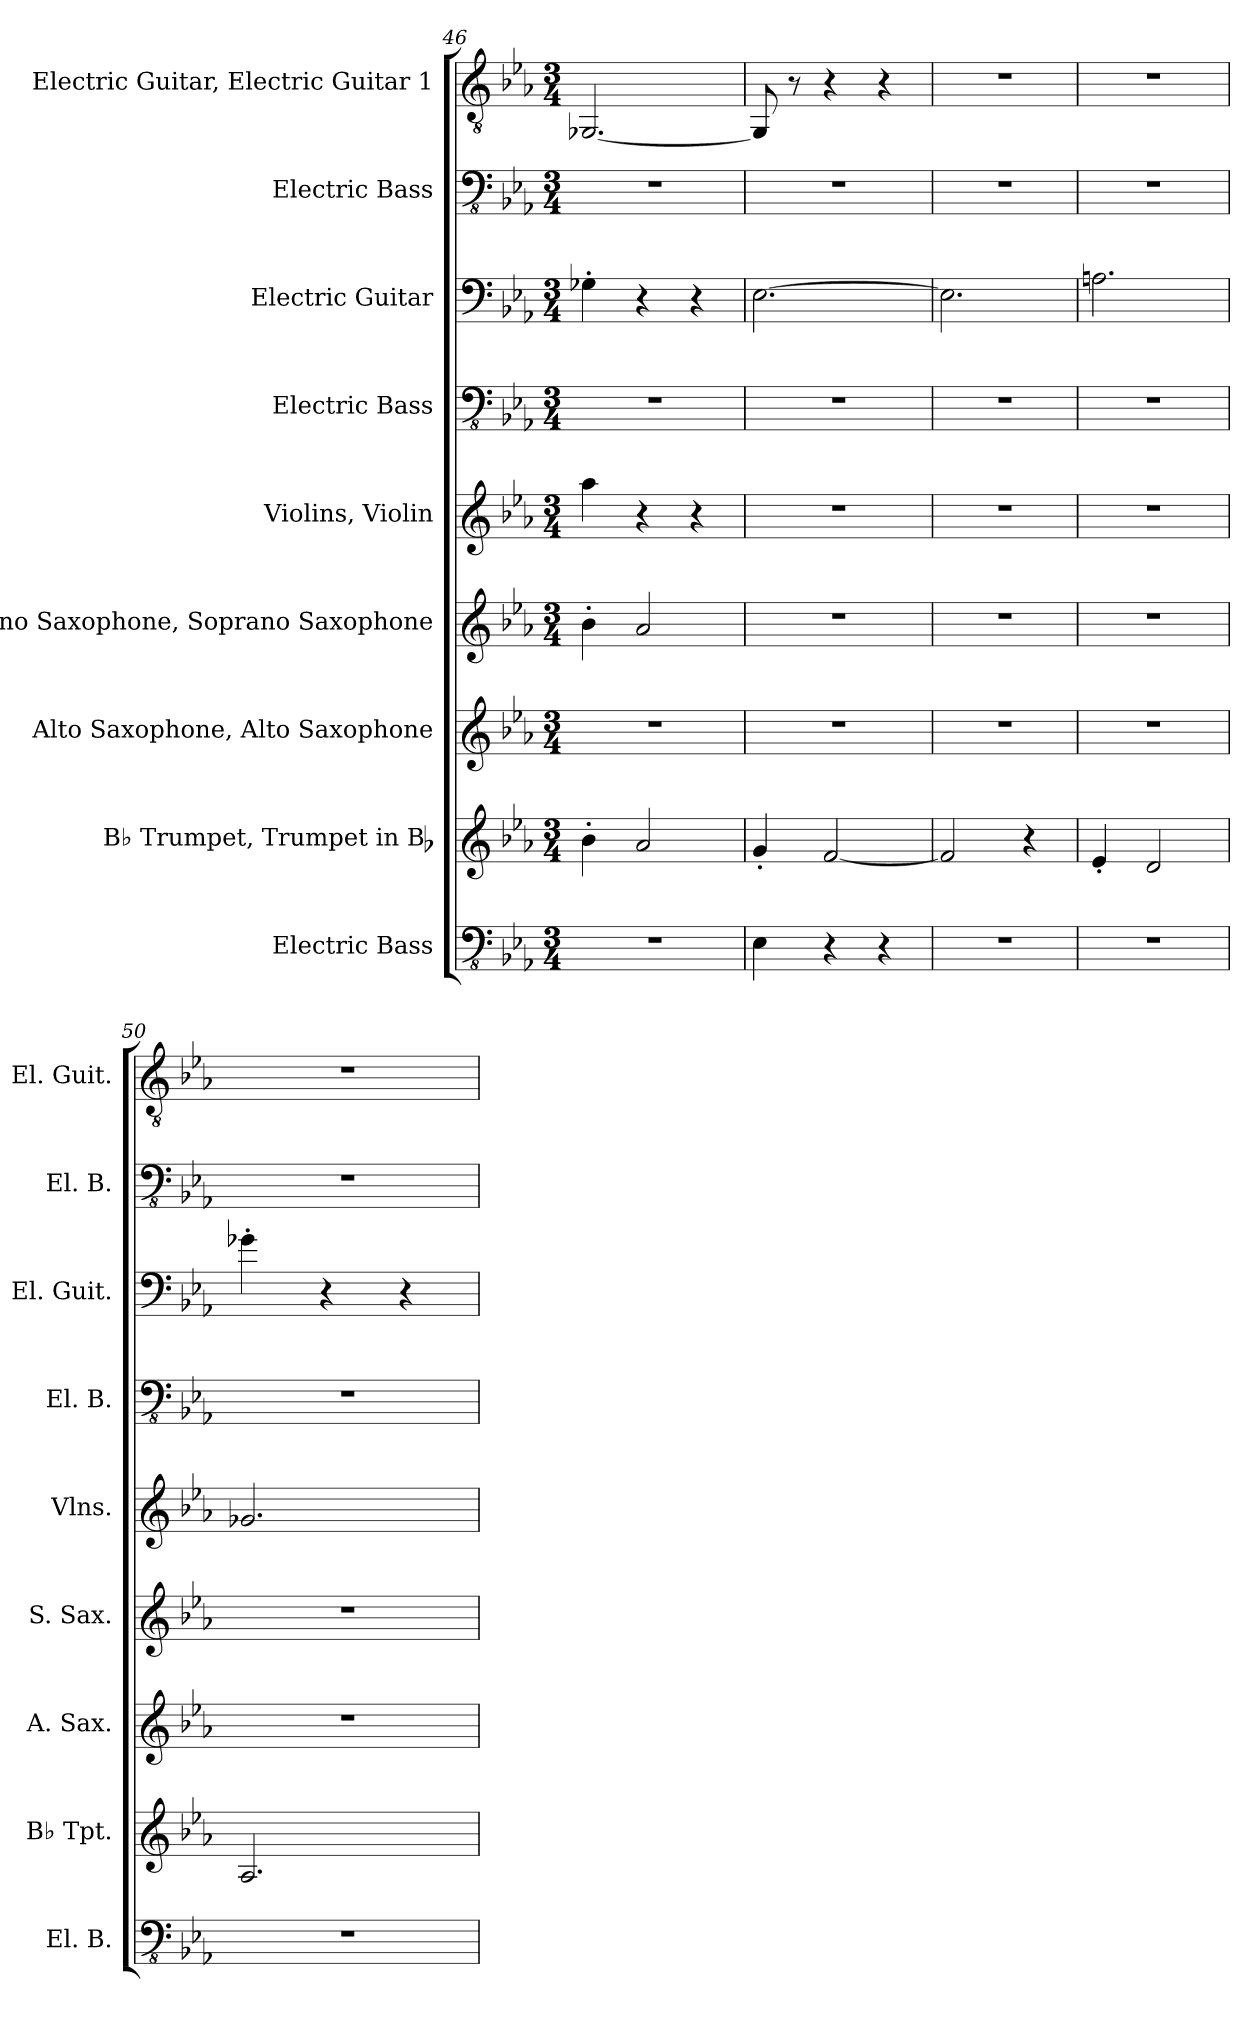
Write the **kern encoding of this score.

**kern	**kern	**kern	**kern	**kern	**kern	**kern	**kern	**kern
*part9	*part8	*part7	*part6	*part5	*part4	*part3	*part2	*part1
*staff9	*staff8	*staff7	*staff6	*staff5	*staff4	*staff3	*staff2	*staff1
*I"Electric Bass	*I"B♭ Trumpet, Trumpet in Bb	*I"Alto Saxophone, Alto Saxophone	*I"Soprano Saxophone, Soprano Saxophone	*I"Violins, Violin	*I"Electric Bass	*I"Electric Guitar	*I"Electric Bass	*I"Electric Guitar, Electric Guitar 1
*I'El. B.	*I'B♭ Tpt.	*I'A. Sax.	*I'S. Sax.	*I'Vlns.	*I'El. B.	*I'El. Guit.	*I'El. B.	*I'El. Guit.
!!LO:PB:g=z
*clefFv4	*clefG2	*clefG2	*clefG2	*clefG2	*clefFv4	*clefF4	*clefFv4	*clefGv2
*	*ITrd1c2	*ITrd5c9	*ITrd1c2	*	*	*	*	*
*k[b-e-a-]	*k[b-e-a-d-g-]	*k[b-e-a-d-g-c-]	*k[b-e-a-d-g-]	*k[b-e-a-]	*k[b-e-a-]	*k[b-e-a-]	*k[b-e-a-]	*k[b-e-a-]
*M3/4	*M3/4	*M3/4	*M3/4	*M3/4	*M3/4	*M3/4	*M3/4	*M3/4
=46	=46	=46	=46	=46	=46	=46	=46	=46
2.r	4a-'\	2.r	4a-'\	4aa-\	2.r	4G-X'\	2.r	[2.GG-X/
.	2g-/	.	2g-/	4r	.	4r	.	.
.	.	.	.	4r	.	4r	.	.
=47	=47	=47	=47	=47	=47	=47	=47	=47
4EE-\	4f'/	2.r	2.r	2.r	2.r	[2.E-\	2.r	8GG-/]
.	.	.	.	.	.	.	.	8r
4r	[2e-/	.	.	.	.	.	.	4r
4r	.	.	.	.	.	.	.	4r
=48	=48	=48	=48	=48	=48	=48	=48	=48
2.r	2e-/]	2.r	2.r	2.r	2.r	2.E-\]	2.r	2.r
.	4r	.	.	.	.	.	.	.
=49	=49	=49	=49	=49	=49	=49	=49	=49
2.r	4d-'/	2.r	2.r	2.r	2.r	2.An\	2.r	2.r
.	2c/	.	.	.	.	.	.	.
=50	=50	=50	=50	=50	=50	=50	=50	=50
2.r	2.G-/	2.r	2.r	2.g-X/	2.r	4g-X'\	2.r	2.r
.	.	.	.	.	.	4r	.	.
.	.	.	.	.	.	4r	.	.
=	=	=	=	=	=	=	=	=
*-	*-	*-	*-	*-	*-	*-	*-	*-
